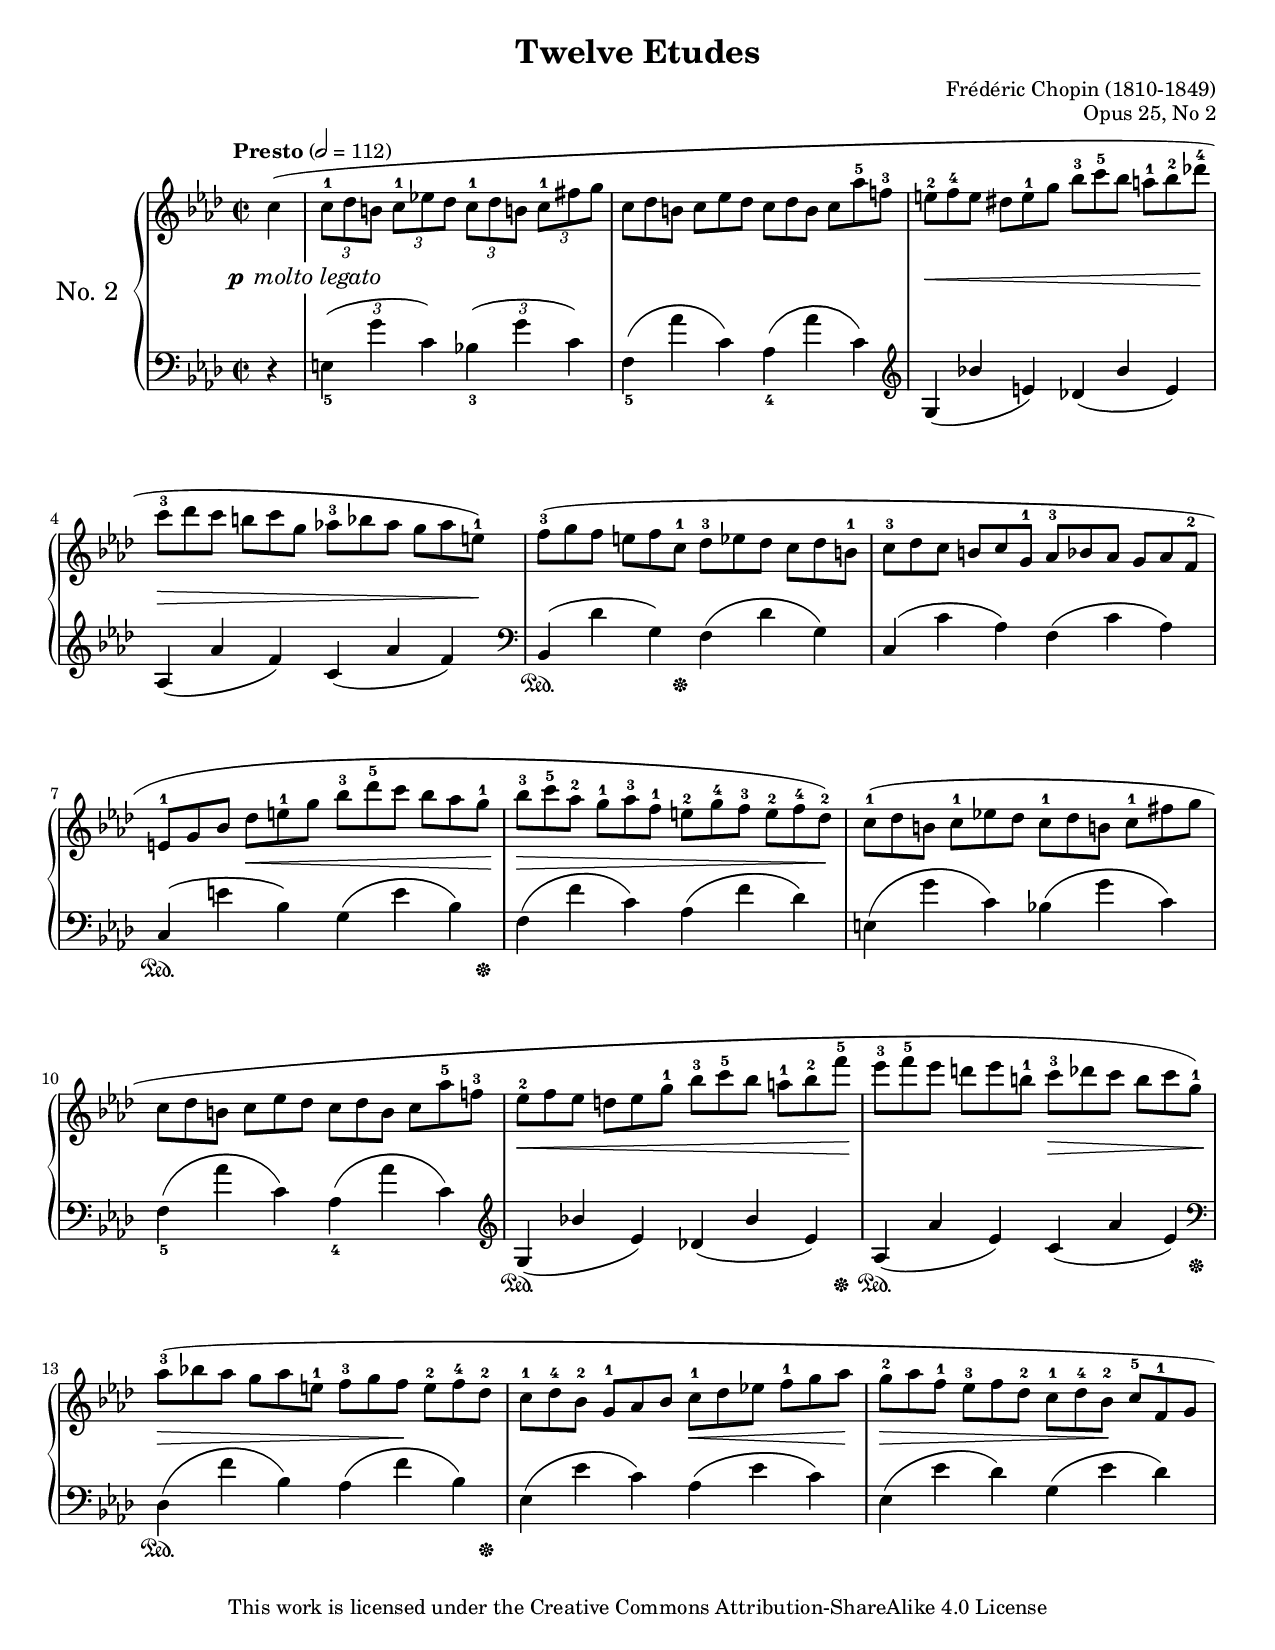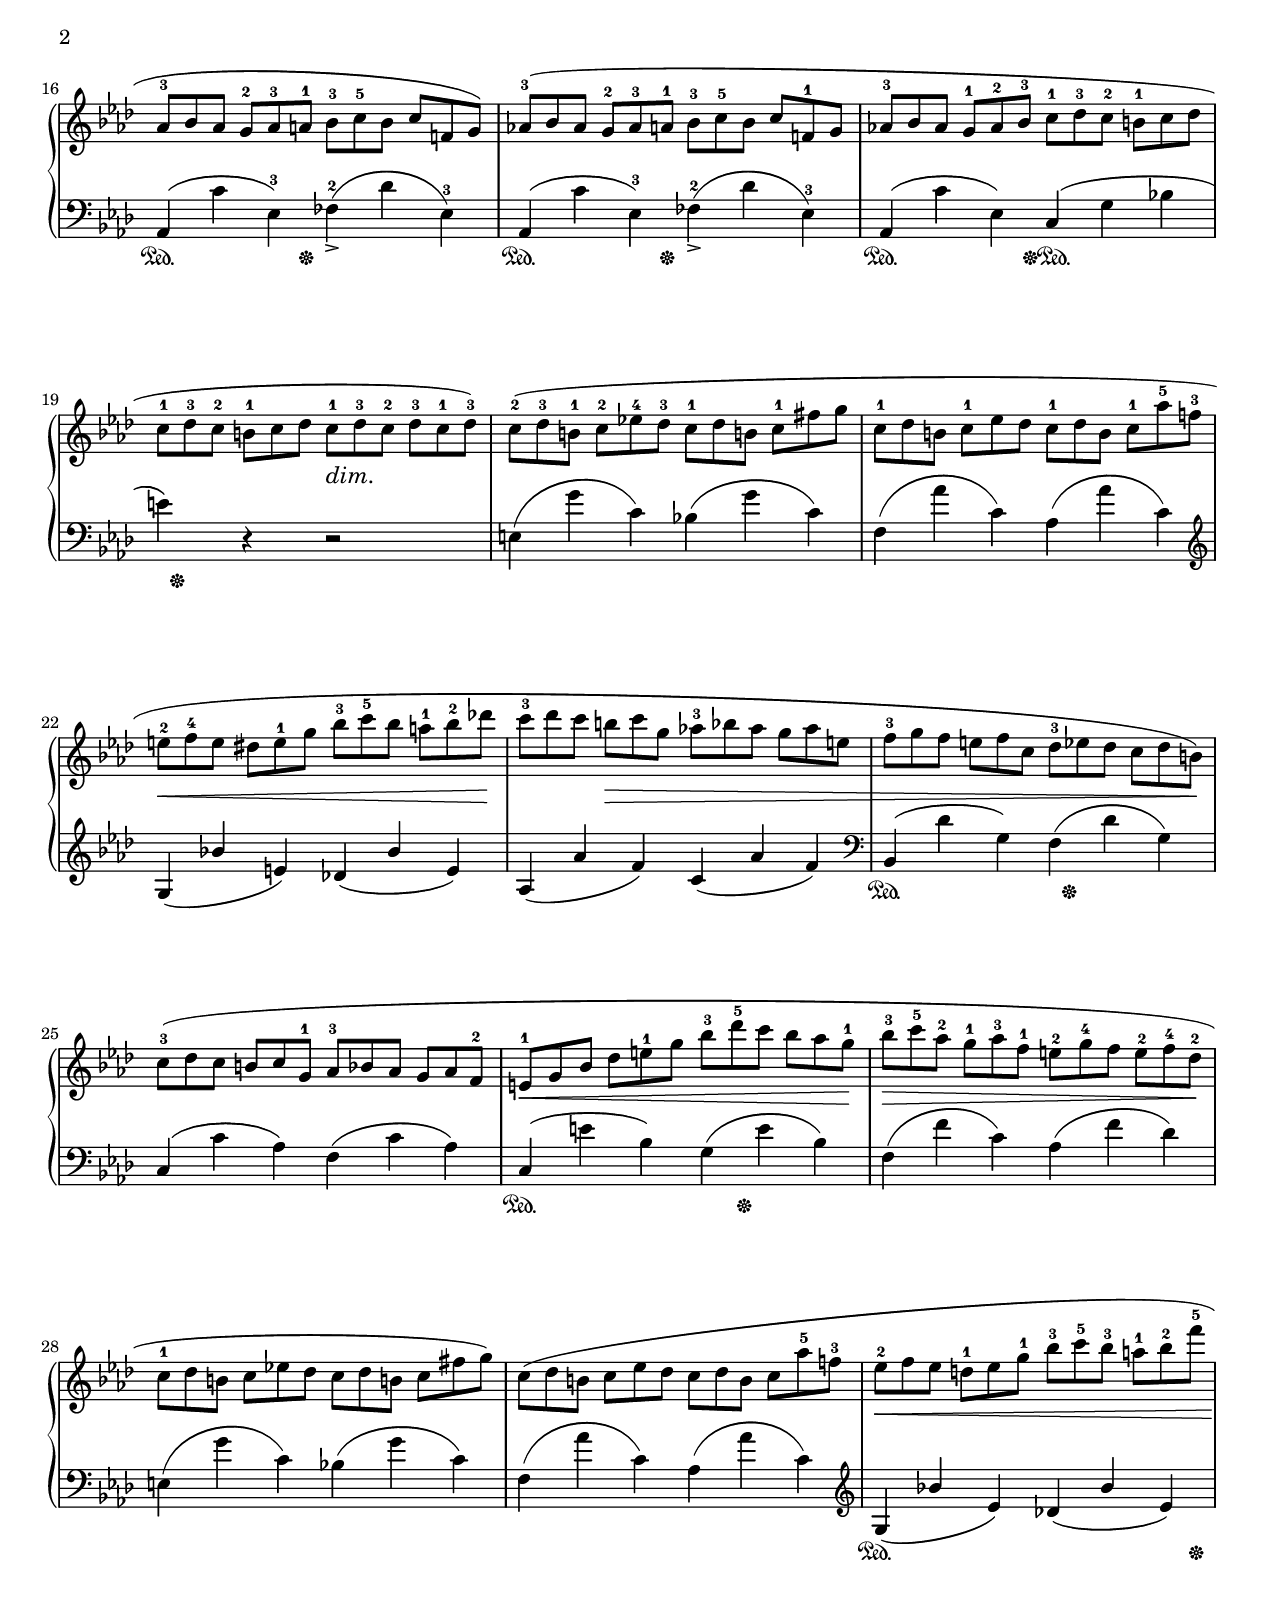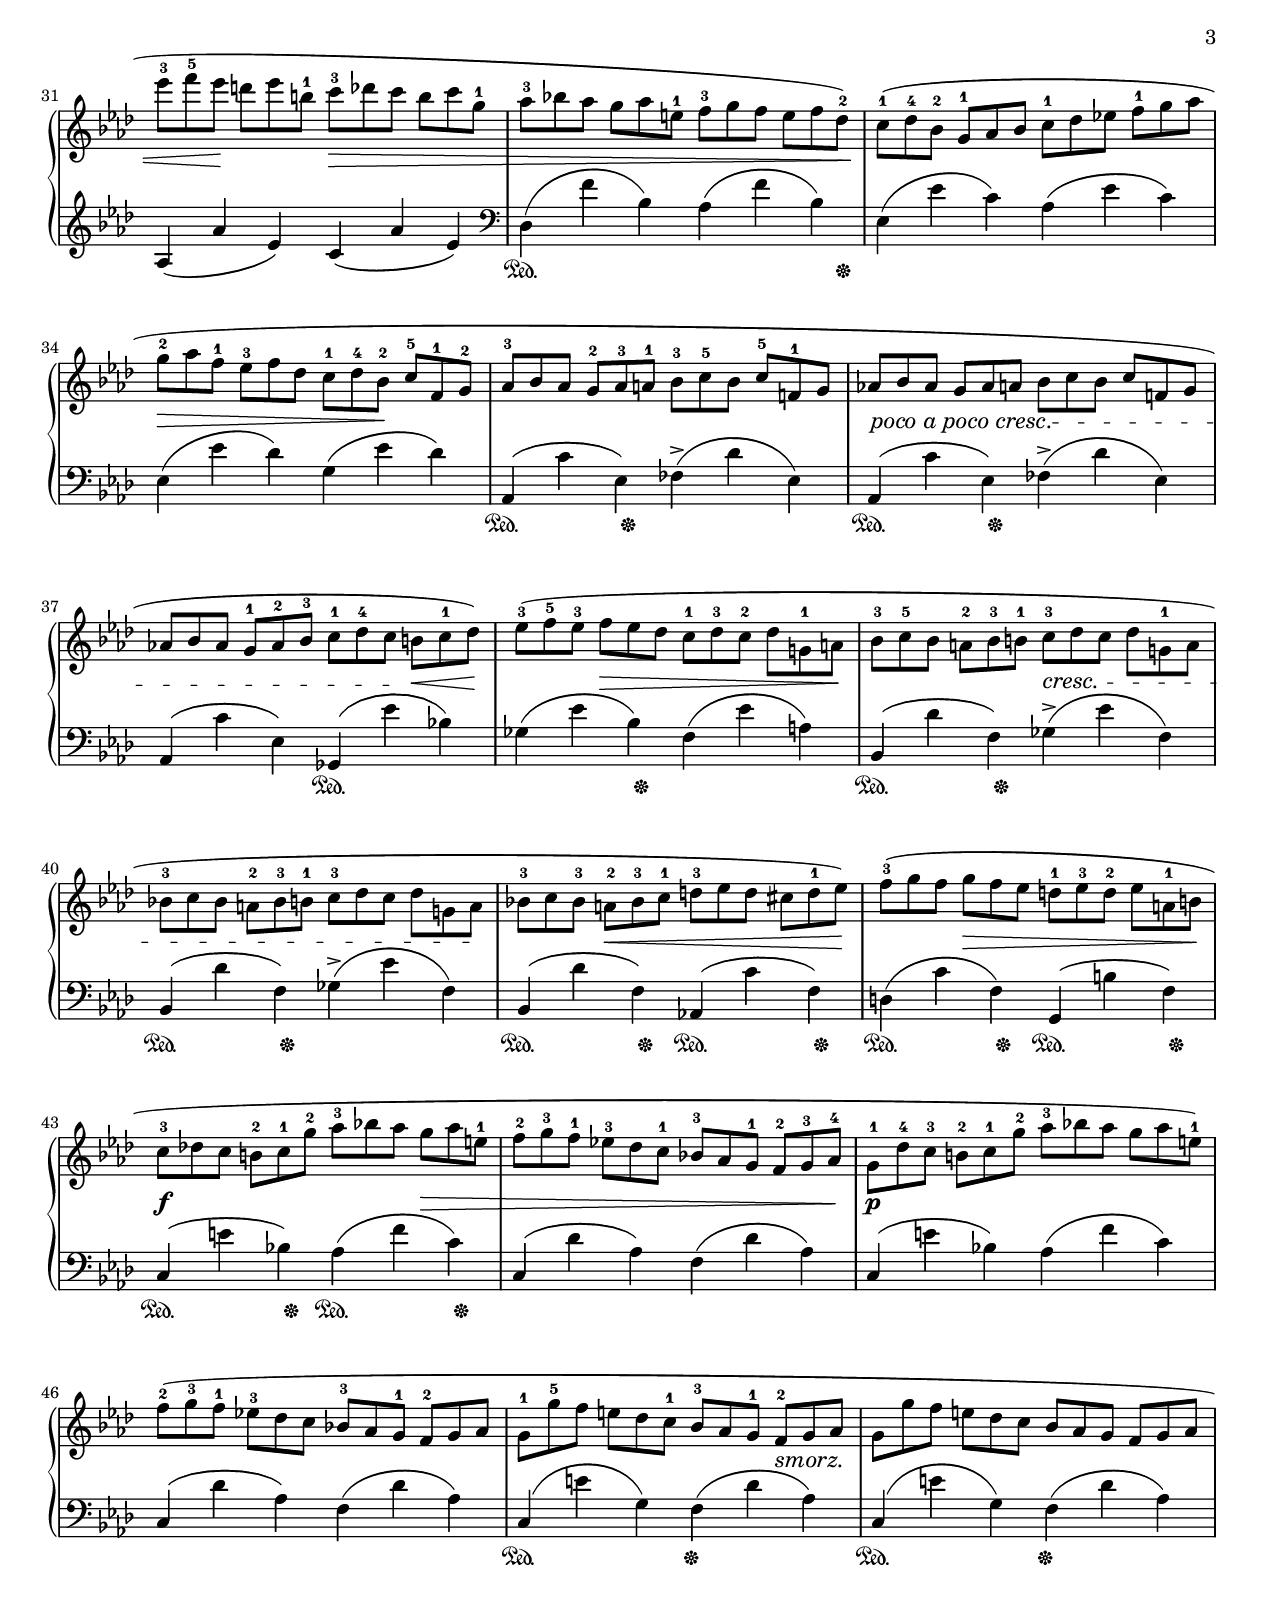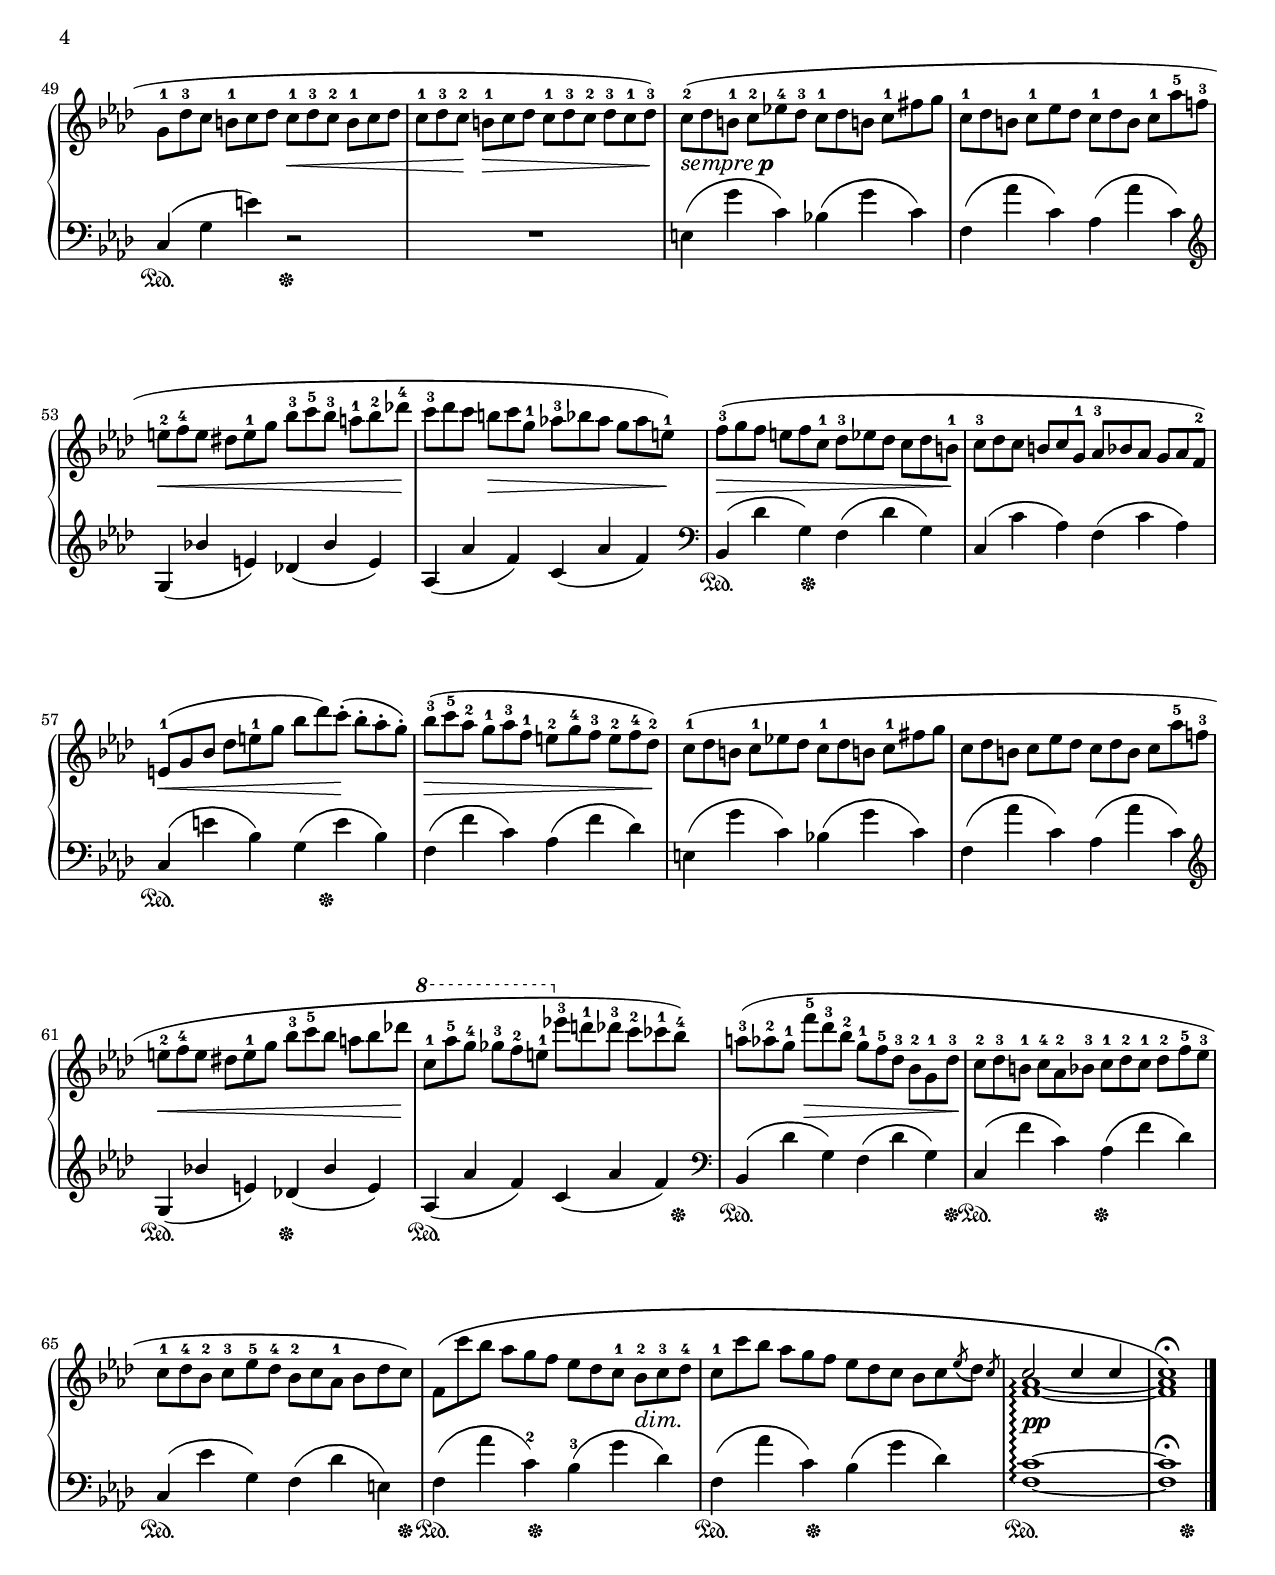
\version "2.24.0"
\language "english"

\include "includes/header-paper.ily"
%...+....1....+....2....+....3....+....4....+....5....+....6....+....7....+....
\version "2.24.0"

\include "global-variables.ily"

%%% Positions and shapes %%%

slurShapeA = \shape #'(
                        ((0 . 0) (0 . 0) (0 . 0) (3 . 0))
                        ((0 . 0) (0 . 0) (0 . 0) (0 . 0))
                      )
                      \etc
slurShapeB = \shape #'(
                        ((0 . -1) (0 . 0.5) (0 . 0.5) (0 . -1.5))
                        ((0 . 0) (0 . 0) (0 . 0) (0 . 0))
                      )
                      \etc
slurShapeC = \shape #'(
                        ((0 . 0) (0 . 0) (0 . 1.5) (0 . 0))
                        ((0 . 0) (0 . 0) (0 . 0) (0 . 0))
                      )
                      \etc
slurShapeD = \shape #'(
                        ((0 . 0) (0 . 0) (0 . 0) (3 . 0))
                        ((0 . -0.25) (0 . 0.5) (0 . 0.5) (0 . 0))
                      )
                      \etc
slurShapeE = \shape #'(
                        ((0 . 0) (0 . 0) (0 . 0) (3 . 0))
                        ((0 . -1.5) (0 . 0.5) (0 . 0.25) (0 . -0.5))
                      )
                      \etc
slurShapeF = \shape #'(
                        ((0 . -1.25) (0 . 1.5) (0 . 0) (0 . 0))
                        ((0 . 0) (0 . 0) (0 . 0) (0 . 0))
                      )
                      \etc
slurShapeG = \shape #'(
                        ((0 . 0) (0 . 0) (0 . 0) (0 . 0))
                        ((0 . -3) (2 . 1.5) (0 . 1) (0 . 0))
                      )
                      \etc
slurShapeH = \shape #'(
                        ((0 . 0) (0 . 0) (0 . 0) (0 . 0))
                        ((0 . 0) (0 . 0) (-2 . 1.5) (0 . -3))
                      )
                      \etc
                      
slurPositionA = \tweak positions #'(4 . 0) \etc
slurPositionB = \tweak positions #'(3 . 0) \etc

%%% Music %%%

global = {
  \time 2/2
  \set Timing.beamExceptions = #'()
  \set Timing.baseMoment = #(ly:make-moment 1/4)
  \set Timing.beatStructure = 1,1,1,1
  \key f \minor
  \accidentalStyle piano
}

rightHand = \relative c'' {
  \clef treble
  \global
  \override Fingering.avoid-slur = #'inside
  \tempo "Presto" 2 = 112

  \partial 4 c4(
  \tuplet 3/2 4 { c8-1 df b  c-1 ef df  c-1 df b  c-1 fs g } |
  \scaleDurations 2/3 {
    c,8 df b  c ef df  c df b  c af'-5 f-3 |
    e8-2 f-4 e  ds e-1 g  bf-3 c-5 bf  a-1 bf-2 df-4 |
    c8-3 df c  b c g  af-3 bf af  g af e-1) |
    f8-\slurShapeG (-3 g f  e f c-1  df-3 ef df  c df b-1 |
    c8-3 df c  b c g-1  af-3 bf af  g af f-2 |
    e8-1 g bf  df e-1 g  bf-3 df-5 c  bf af g-1 |
    bf8-3 c-5 af-2  g-1 af-3 f-1  e-2 g-4 f-3  e-2 f-4 df)-2 |
    
    \barNumberCheck 9
    c8-\slurShapeH (-1 df b  c-1 ef df  c-1 df b  c-1 fs g |
    c,8 df b  c ef df  c df b  c af'-5 f-3 |
    ef8-2 f ef  d ef g-1  bf-3 c-5 bf  a-1 bf-2 f'-5 |
    ef8-3 f-5 ef  d ef b-1  c-3 df c  b c g)-1 |
    af8-3( bf af  g af e-1  f-3 g f  e-2 f-4 df-2 |
    c8-1 df-4 bf-2  g-1 af bf  c-1 df ef  f-1 g af |
    g8-2 af f-1  ef-3 f df-2  c-1 df-4 bf-2  c-5 f,-1 g |
    af8-3 bf af  g-2 af-3 a-1  bf-3 c-5 bf  c f, g) |
    
    \barNumberCheck 17
    af8(-3 bf af  g-2 af-3 a-1  bf-3 c-5 bf  c f,-1 g |
    af8-3 bf af  g-1 af-2 bf-3  c-1 df-3 c-2  b-1 c df |
    c8-1 df-3 c-2  b-1 c df  c-1 df-3 c-2  df-3 c-1 df)-3 |
    c8-2-\slurShapeA ( df-3 b-1  c-2 ef-4 df-3  c-1 df b  c-1 fs g |
    c,8-1 df b  c-1 ef df  c-1 df b  c-1 af'-5 f-3 |
    e8-2 f-4 e  ds e-1 g  bf-3 c-5 bf  a-1 bf-2 df |
    c8-3 df c  b c g  af-3 bf af  g af e |
    f8-3 g f  e f c  df-3 ef df  c df b) |
    
    \barNumberCheck 25
    c8-\slurShapeB (-3 df c  b c g-1  af-3 bf af  g af f-2 |
    e8-1 g bf  df e-1 g  bf-3 df-5 c  bf af g-1 |
    bf8-3 c-5 af-2  g-1 af-3 f-1  e-2 g-4 f  e-2 f-4 df-2 |
    c8-1 df b  c ef df  c df b  c fs g) |
    c,8-\slurShapeC ( df b  c ef df  c df b  c af'-5 f-3 |
    ef8-2 f ef  d-1 ef g-1  bf-3 c-5 bf-3  a-1 bf-2 f'-5 |
    ef8-3 f-5 ef  d ef b-1  c-3 df c  b c g-1 |
    af-3 bf af  g af e-1  f-3 g f  e f df-2) |
    
    \barNumberCheck 33
    c8(-1 df-4 bf-2  g-1 af bf  c-1 df ef  f-1 g af |
    g8-2 af f-1  ef-3 f df  c-1 df-4 bf-2  c-5 f,-1 g-2 |
    af8-3 bf af  g-2 af-3 a-1  bf-3 c-5 bf  c-5 f,-1 g |
    af8 bf af  g af a  bf c bf  c f, g |
    af8 bf af  g-1 af-2 bf-3  c-1 df-4 c  b c-1 df) |
    \stemDown
    ef8-3( f-5 ef-3  f ef df   c-1 df-3 c-2  df g,-1 a |
    bf8-3 c-5 bf  a-2 bf-3 b-1  c-3 df c  df g,-1 a |
    bf8-3 c bf  a-2 bf-3 b-1  c-3 df c  df g, a |
    
    \barNumberCheck 41
    bf8-3 c bf-3  a-2 bf-3 c-1  d-3 ef d  cs d-1 ef) |
    f8-3( g f  g f ef  d-1 ef-3 d-2  ef a,-1 b |
    c8-3 df c  b-2 c-1 g'-2  af-3 bf af  g af e-1 |
    \stemNeutral
    f-2 g-3 f-1  ef-3 df c-1  bf-3 af g-1 f-2 g-3 af-4 |
    g-1 df'-4 c-3  b-2 c-1 g'-2  af-3 bf af  g af e-1)
    f-2( g-3 f-1  ef-3 df c  bf-3 af g-1 f-2 g af |
    g8-1 g'-5 f  e df c-1  bf-3 af g-1  f-2 g af |
    g8 g' f  e df c  bf af g  f g af |
    
    \barNumberCheck 49
    g8-1 df'-3 c  b-1 c df  c-1 df-3 c-2  b-1 c df |
    c-1 df-3 c-2  b-1 c df  c-1 df-3 c-2  df-3 c-1 df-3) |
    c8-\slurShapeD (-2 df b-1  c-2 ef-4 df-3  c-1 df b  c-1 fs g |
    c,8-1 df b c-1 ef df c-1 df b c-1 af'-5 f-3 |
    e8-2 f-4 e  ds e-1 g  bf-3 c-5 bf-3  a-1 bf-2 df-4 |
    c8-3 df c  b c g-1 af-3 bf af  g af e)-1 |
    f8(-3 g f  e f c-1  df-3 ef df  c df b-1 |
    c8-3 df c  b c g-1  af-3 bf af  g af f)-2 |
    
    \barNumberCheck 57
    e8(-1 g bf  df e-1 g  bf df) c-.(  bf-. af-. g-.) |
    bf8(-3 c-5 af-2  g-1 af-3 f-1  e-2 g-4 f-3  e-2 f-4 df)-2 |
    c8-\slurShapeE (-1 df b  c-1 ef df c-1 df b  c-1 fs g |
    c,8 df b  c ef df  c df b  c af'-5 f-3 |
    e8-2 f-4 e  ds e-1 g  bf-3 c-5 bf  a bf df |
    \ottava 1 c-1 af'-5 g-4  gf-3 f-2 e-1  \ottava 0 ef-3 d-1 df-3  
      c-2 cf-1 bf-4) |
    a-\slurShapeF (-3 af-2 g-1  f'-5 df-3 bf-2  g-1 f-5 df-3  bf-2 g-1 df'-3 |
    c8-2 df-3 b-1  c-4 af-2 bf-3  c-1 df-2 c-1  df-2 f-5 ef-3 |
    
    \barNumberCheck 65
    c8-1 df-4 bf-2  c-3 ef-5 df-4  bf-2 c af-1  bf df c) |
    f,8-\slurPositionA \( c'' bf  af g f  ef df c-1  bf-2 c-3 df-4 |
    c8-1 c' bf  af g f  ef df c  bf c \afterGrace { \acciaccatura { ef8 } df8 }
      { \slashFlag c8 } |
  }
  << 
    { \voiceOne c2 c4 c | c1\)\fermata | } 
    \new Voice { \voiceTwo <f, af>1~\arpeggio | q | } 
  >>
  \bar "|."
}

leftHand = \relative e {
  \clef bass
  \global
  
  \partial 4 r4
  \omit TupletBracket
  \tupletUp
  \tuplet 3/2 2 { e4(_5 g' c,)  bf(_3 g' c,) } |
  \scaleDurations 2/3 {
    f,4(_5 af' c,)  af(_4 af' c,) |
    \stemUp
    \clef treble g4( bf' e,)  df( bf' e,) |
    af,4( af' f)  c( af' f) |
    \stemNeutral
    \clef bass bf,,4( df' g,)  f( df' g,) |
    c,4( c' af)  f( c' af) |
    c,4( e' bf)  g( e' bf) |
    f4( f' c)  af( f' df) |
    
    \barNumberCheck 9
    e,4( g' c,)  bf( g' c,) |
    f,4(_5 af' c,)  af(_4 af' c,) |
    \stemUp
    \clef treble g4( bf' ef,)  df( bf' ef,) |
    af,4( af' ef)  c( af' ef) |
    \stemNeutral
    \clef bass df,4( f' bf,)  af( f' bf,) |
    ef,4( ef' c)  af( ef' c) |
    ef,4( ef' df)  g,( ef' df) |
    af,4( c' ef,)-3  ff(_>-2 df' ef,)-3 |
    
    \barNumberCheck 17
    af,4( c' ef,)-3  ff(_>-2 df' ef,)-3 |
    af,4( c' ef,)  c( g' bf |
  }
  e4) r r2 |
  \scaleDurations 2/3 {
    e,4( g' c,)  bf( g' c,) |
    f,4( af' c,)  af( af' c,) |
    \stemUp
    \clef treble g4( bf' e,)  df( bf' e,) |
    af,4( af' f)  c( af' f) |
    \stemNeutral
    \clef bass bf,,4( df' g,)  f( df' g,) |
    
    \barNumberCheck 25
    c,4( c' af)  f( c' af) |
    c,4( e' bf)  g( e' bf) |
    f4( f' c)  af( f' df) |
    e,4( g' c,)  bf( g' c,) |
    f,4( af' c,)  af( af' c,) |
    \stemUp
    \clef treble g4( bf' ef,)  df( bf' ef,) |
    af,4( af' ef)  c( af' ef) |
    \stemNeutral
    \clef bass df,4( f' bf,)  af( f' bf,) |
    
    \barNumberCheck 33
    ef,4( ef' c)  af( ef' c) |
    ef,4( ef' df)  g,( ef' df) |
    af,4( c' ef,)  ff->( df' ef,) |
    af,4( c' ef,)  ff->( df' ef,) |
    af,4( c' ef,)  gf,( ef'' bf) |
    gf4( ef' bf)  f( ef' a,) |
    bf,4( df' f,)  gf->( ef' f,) |
    bf,4( df' f,)  gf->( ef' f,) |
    
    \barNumberCheck 41
    bf,4( df' f,)  af,( c' f,) |
    d4( c' f,)  g,( b' f) |
    c4( e' bf)  af( f' c) |
    c,4( df' af)  f( df' af) |
    c,4( e' bf)  af( f' c) |
    c,4( df' af)  f( df' af) |
    c,4( e' g,) f( df' af) |
    c,4( e' g,) f( df' af) |
    
    \barNumberCheck 49
    c,4-\slurPositionB ( g' e')
  }
  r2 |
  R1 |
  \scaleDurations 2/3 {
    e,4( g' c,)  bf( g' c,) |
    f,4( af' c,)  af( af' c,) |
    \stemUp
    \clef treble g4( bf' e,)  df( bf' e,) |
    af,4( af' f)  c( af' f) |
    \stemNeutral
    \clef bass bf,,4( df' g,)  f( df' g,) |
    c,4( c' af)  f( c' af) |
    
    \barNumberCheck 57
    c,4( e' bf)  g( e' bf) |
    f4( f' c)  af( f' df) |
    e,4( g' c,)  bf( g' c,) |
    f,4( af' c,)  af( af' c,) |
    \stemUp
    \clef treble g4( bf' e,)  df( bf' e,) |
    af,4( af' f)  c( af' f) |
    \stemNeutral
    \clef bass bf,,4( df' g,)  f( df' g,) |
    c,4( f' c)  af( f' df) |
    
    \barNumberCheck 65
    c,4( ef' g,)  f( df' e,) |
    f4( af' c,)-2  bf(-3 g' df) |
    f,4( af' c,)  bf( g' df) |
  }
  <f, c'>1~\arpeggio |
  q\fermata |
}

dynamics = {
  \override TextScript.Y-offset = -0.5
  \partial 4 \tag layout { s4-\tweak X-offset -4 ^\pMoltoLegato }
             \tag midi   { s4\p }
  s1 * 2 |
  s2...\< s16\! |
  s2...\> s16\! |
  s1 * 2 |
  s4 s2\< s8. s16\! |
  s2...\> s16\! |
  
  \barNumberCheck 9
  s1 * 2 |
  s2...\< s16\! |
  s2 s4..\> s16\! |
  s2\> s8. s16\! s4 |
  s2 s4..\< s16\! |
  s2\> s8. s16\! s4 |
  s1 |
  
  \barNumberCheck 17
  s1 * 2 |
  s2 s^\dimMarkup |
  s1 * 2 |
  s2...\< s16\! |
  s4 s2.\> |
  s2... s16\! |
  
  \barNumberCheck 25
  s1 |
  s2...\< s16\! |
  s2...\> s16\! |
  s1 * 2 |
  s1\< |
  s8. s16\! s4 s2\> |
  s2... s16\! |
  
  \barNumberCheck 33
  s1 |
  s2\> s8. s16\! s4 |
  s1 |
  \pocoAPocoCresc s1\startTextSpan |
  s2 s8. s16\stopTextSpan s8.\< s16\! |
  s4 s2\> s8. s16\! |
  s2 s\cresc |
  s2... s16\! |
  
  \barNumberCheck 41
  s4 s2\< s8. s16\! |
  s4 s2\> s8. s16\! |
  s2.\f s4\> |
  s2... s16\! |
  s1\p |
  s1 |
  s2. s4^\smorz |
  s1 | 
  
  \barNumberCheck 49
  s2 s\< |
  s8. s16\! s2\> s8. s16\! |
  \tag layout { s1^\sempreP | }
  \tag midi   { s1\p | }
  s1 | 
  s2...\< s16\! |
  s4 s2\> s8. s16\! |
  s2...\> s16\! |
  s1 |
  
  \barNumberCheck 57
  s2\< s8. s16\! s4 |
  s2...\> s16\! |
  s1 * 2 |
  s2...\< s16\! |
  s1 |
  s4 s2\> s8. s16\! |
  s1 |
  
  \barNumberCheck 65
  s1 |
  s2. s4^\dimMarkup |
  s1 |
  s1-\tweak X-offset 0.25 \pp |
}

pedal = {
  \partial 4 s4
  s1 * 4 |
  s4..\sd s16\su s2 |
  s1 |
  s2...\sd s16\su |
  s1 |
  
  \barNumberCheck 9
  s1 * 2 |
  s2...\sd s16\su |
  s2...\sd \override SustainPedal.Y-offset = 2 s16\su |
  s2...\sd s16\su |
  \revert SustainPedal.Y-offset
  s1 * 2 |
  s4..\sd s16\su s2 |
  
  \barNumberCheck 17
  s4..\sd s16\su s2 |
  s2\sd s\su\sd |
  s16 s\su s8 s2. |
  s1 * 4 |
  s2\sd s16 s8.\su s4 |
  
  \barNumberCheck 25
  s1 |
  s2\sd s8 s4.\su |
  s1 * 3 |
  s2...\sd s16\su |
  s1 |
  s2...\sd s16\su |
  
  \barNumberCheck 33
  s1 * 2 |
  s4\sd s8 s\su s2 |
  s4\sd s8 s\su s2 |
  s2 s\sd |
  s4. s8\su s2 |
  s4\sd s8 s\su s2 |
  s4\sd s8 s\su s2 |
  
  \barNumberCheck 41
  \repeat unfold 3 { s4\sd s8 s\su s4\sd s8 s\su | }
  s1 * 3 |
  s2\sd s\su |
  s2\sd s\su |
  
  \barNumberCheck 49
  s2\sd s\su |
  s1 * 5 |
  s4\sd s8 s\su s2 |
  s1 |
  
  \barNumberCheck 57
  s2\sd s8 s\su s4 |
  s1 * 3 |
  s2\sd s\su |
  s2...\sd \override SustainPedal.Y-offset = 2 s16\su |
  s2...\sd s16\su |
  s2\sd s\su |
  \revert SustainPedal.Y-offset
  
  \barNumberCheck 65
  s2...\sd s16\su |
  s4\sd s8 s\su s2 |
  s4\sd s8 s\su s2 |
  s1\sd |
  s2 s\su |
}

forceBreaks = {
  \partial 4 s4\noBreak
  \repeat unfold 5 { s1\noBreak s1\noBreak s1\break } \pageBreak
  \barNumberCheck 16
  \repeat unfold 5 { s1\noBreak s1\noBreak s1\break } \pageBreak
  \barNumberCheck 31
  \repeat unfold 6 { s1\noBreak s1\noBreak s1\break } \pageBreak
  \barNumberCheck 49
  \repeat unfold 3 { s1\noBreak s1\noBreak s1\noBreak s1\break }
  s1\noBreak s1\noBreak s1\noBreak s1\break\noPageBreak
  \barNumberCheck 65
  s1\noBreak s1\noBreak s1\noBreak s1\noBreak s1\pageBreak
}

etudeTwoHeader = \header {
  title = "Twelve Etudes"
  composer = "Frédéric Chopin (1810-1849)"
  opus = "Opus 25, No 2"
}

etudeTwoMusic = \score {
  \header {
      opus = "Opus 25, No 2"
  }
  \keepWithTag layout
  \new PianoStaff \with { instrumentName = \markup \huge "No. 2" } <<
    \set PianoStaff.connectArpeggios = ##t
    \new Staff = "upper" \rightHand
    \new Dynamics \dynamics
    \new Staff = "lower" \leftHand
    \new Dynamics \pedal
    \new Devnull \forceBreaks
  >>
}

etudeTwoMidi = \book {
  \bookOutputName "etude-op25-no2"
  \score { 
    \keepWithTag midi
    <<
      \new Staff = "upper" << \rightHand \dynamics \pedal >>
      \new Staff = "lower" << \leftHand \dynamics \pedal >>
    >>
    \midi {}
  }
}


\etudeTwoMusic
\etudeTwoMidi
